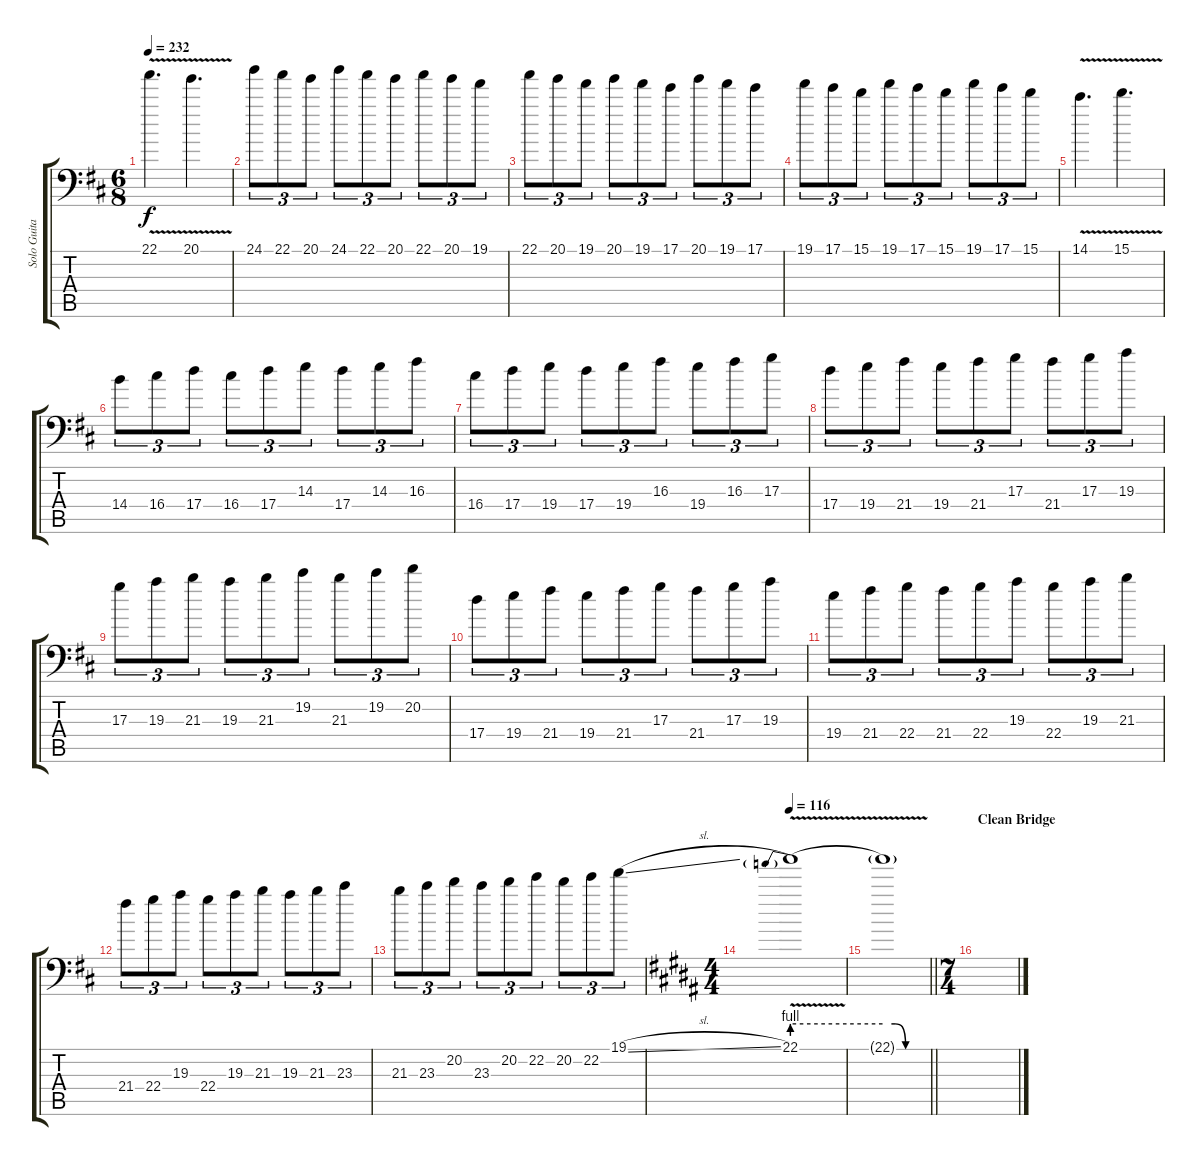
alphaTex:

\track ("Solo Guitar" "Solo Guita") {instrument distortionguitar}
\staff {score tabs}
\tuning (B3 Gb3 D3 A2 E2 A1) {hide}
\ts (6 8)
\tempo 232
\clef f4
\ks bminor
22.1{v}.4{d dy f} 20.1{v}.4{d} |
24.1.8{tu (3 2)} 22.1.8{tu (3 2)} 20.1.8{tu (3 2)} 24.1.8{tu (3 2)} 22.1.8{tu (3 2)} 20.1.8{tu (3 2)} 22.1.8{tu (3 2)} 20.1.8{tu (3 2)} 19.1.8{tu (3 2)} |
22.1.8{tu (3 2)} 20.1.8{tu (3 2)} 19.1.8{tu (3 2)} 20.1.8{tu (3 2)} 19.1.8{tu (3 2)} 17.1.8{tu (3 2)} 20.1.8{tu (3 2)} 19.1.8{tu (3 2)} 17.1.8{tu (3 2)} |
19.1.8{tu (3 2)} 17.1.8{tu (3 2)} 15.1.8{tu (3 2)} 19.1.8{tu (3 2)} 17.1.8{tu (3 2)} 15.1.8{tu (3 2)} 19.1.8{tu (3 2)} 17.1.8{tu (3 2)} 15.1.8{tu (3 2)} |
14.1{v}.4{d} 15.1{v}.4{d} |
14.4.8{tu (3 2)} 16.4.8{tu (3 2)} 17.4.8{tu (3 2)} 16.4.8{tu (3 2)} 17.4.8{tu (3 2)} 14.3.8{tu (3 2)} 17.4.8{tu (3 2)} 14.3.8{tu (3 2)} 16.3.8{tu (3 2)} |
16.4.8{tu (3 2)} 17.4.8{tu (3 2)} 19.4.8{tu (3 2)} 17.4.8{tu (3 2)} 19.4.8{tu (3 2)} 16.3.8{tu (3 2)} 19.4.8{tu (3 2)} 16.3.8{tu (3 2)} 17.3.8{tu (3 2)} |
17.4.8{tu (3 2)} 19.4.8{tu (3 2)} 21.4.8{tu (3 2)} 19.4.8{tu (3 2)} 21.4.8{tu (3 2)} 17.3.8{tu (3 2)} 21.4.8{tu (3 2)} 17.3.8{tu (3 2)} 19.3.8{tu (3 2)} |
17.3.8{tu (3 2)} 19.3.8{tu (3 2)} 21.3.8{tu (3 2)} 19.3.8{tu (3 2)} 21.3.8{tu (3 2)} 19.2.8{tu (3 2)} 21.3.8{tu (3 2)} 19.2.8{tu (3 2)} 20.2.8{tu (3 2)} |
17.4.8{tu (3 2)} 19.4.8{tu (3 2)} 21.4.8{tu (3 2)} 19.4.8{tu (3 2)} 21.4.8{tu (3 2)} 17.3.8{tu (3 2)} 21.4.8{tu (3 2)} 17.3.8{tu (3 2)} 19.3.8{tu (3 2)} |
19.4.8{tu (3 2)} 21.4.8{tu (3 2)} 22.4.8{tu (3 2)} 21.4.8{tu (3 2)} 22.4.8{tu (3 2)} 19.3.8{tu (3 2)} 22.4.8{tu (3 2)} 19.3.8{tu (3 2)} 21.3.8{tu (3 2)} |
21.4.8{tu (3 2)} 22.4.8{tu (3 2)} 19.3.8{tu (3 2)} 22.4.8{tu (3 2)} 19.3.8{tu (3 2)} 21.3.8{tu (3 2)} 19.3.8{tu (3 2)} 21.3.8{tu (3 2)} 23.3.8{tu (3 2)} |
21.3.8{tu (3 2)} 23.3.8{tu (3 2)} 20.2.8{tu (3 2)} 23.3.8{tu (3 2)} 20.2.8{tu (3 2)} 22.2.8{tu (3 2)} 20.2.8{tu (3 2)} 22.2.8{tu (3 2)} 19.1{sl}.8{tu (3 2)} |
\ts (4 4)
\tempo 116
\ks g#minor
22.1{be (prebend 0 4 60 4) v}.1{volume 0} |
\barLineRight lightlight
22.1{be (custom 0 4 15 4 30 0 60 0) v t}.1 |
\ts (7 4)
\section ("" "Clean Bridge")
